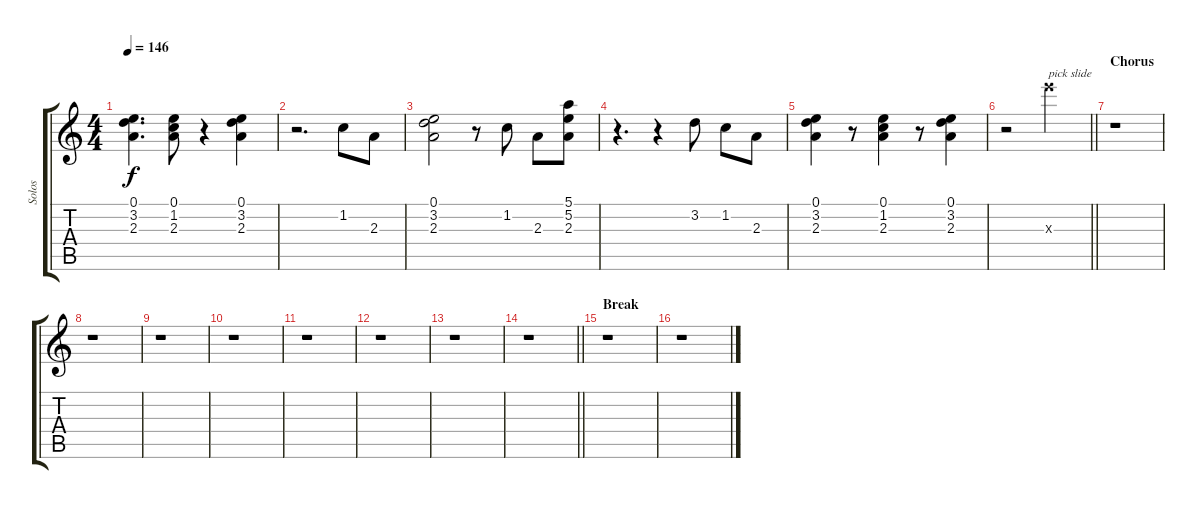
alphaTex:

\track ("Solos" "Solos") {instrument overdrivenguitar}
\staff {score tabs}
\tuning (E4 B3 G3 D3 A2 E2) {hide}
\ts (4 4)
\tempo 146
\clef g2
\ks c
(0.1 3.2 2.3).4{d dy f} (0.1 1.2 2.3).8 r.4 (0.1 3.2 2.3).4 |
r.2{d} 1.2.8 2.3.8 |
(0.1 3.2 2.3).2 r.8 1.2.8 2.3.8 (5.1 5.2 2.3).8 |
r.4{d} r.4 3.2.8 1.2.8 2.3.8 |
(0.1 3.2 2.3).4 r.8 (0.1 1.2 2.3).4 r.8 (0.1 3.2 2.3).4 |
\barLineRight lightlight
r.2 21.3{x}.2{txt "pick slide"} |
\section ("" "Chorus")
r.1{volume 16} |
r.1 |
r.1 |
r.1 |
r.1 |
r.1 |
r.1 |
\barLineRight lightlight
r.1 |
\section ("" "Break")
r.1 |
r.1
